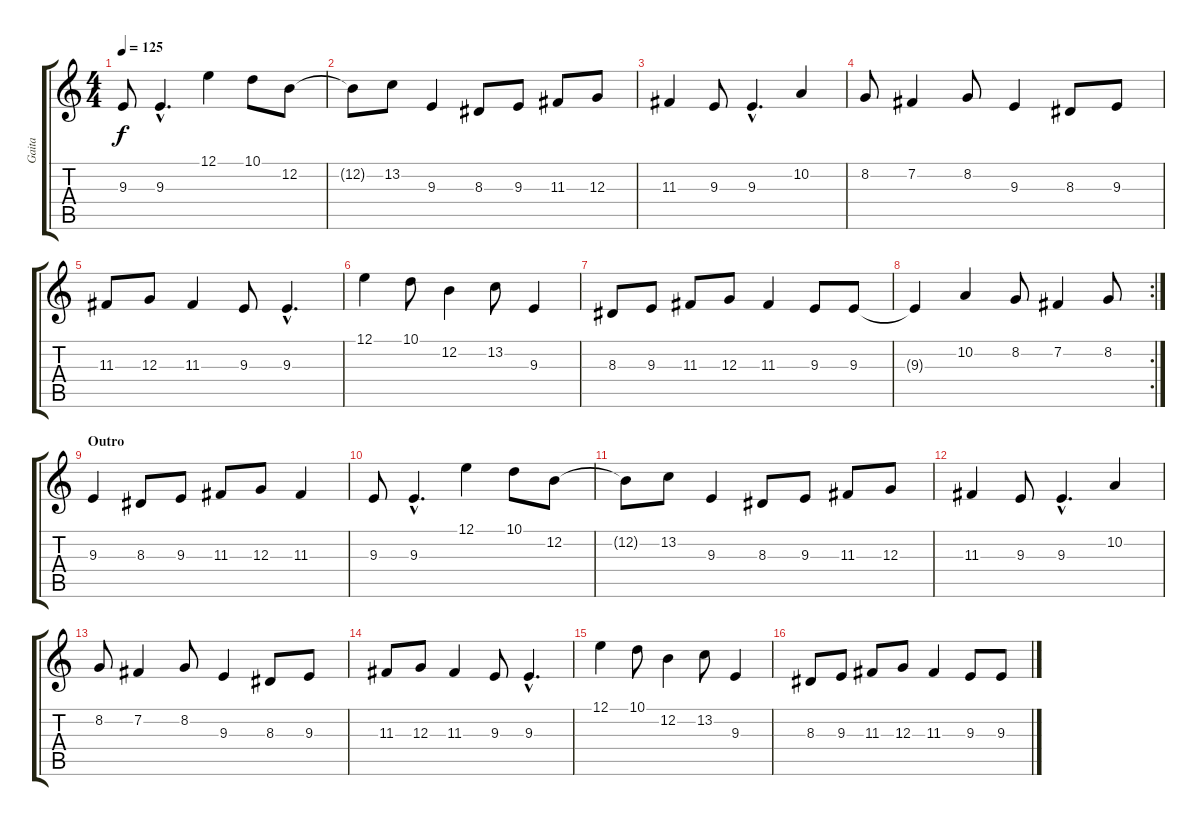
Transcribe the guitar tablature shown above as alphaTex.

\track ("Gaita" "Gaita") {instrument sitar}
\staff {score tabs}
\tuning (E4 B3 G3 D3 A2 E2) {hide}
\ts (4 4)
\tempo 125
\clef g2
\ks c
9.3.8{dy f} 9.3{hac}.4{d} 12.1.4 10.1.8 12.2.8 |
12.2{t}.8 13.2.8 9.3.4 8.3.8 9.3.8 11.3.8 12.3.8 |
11.3.4 9.3.8 9.3{hac}.4{d} 10.2.4 |
8.2.8 7.2.4 8.2.8 9.3.4 8.3.8 9.3.8 |
11.3.8 12.3.8 11.3.4 9.3.8 9.3{hac}.4{d} |
12.1.4 10.1.8 12.2.4 13.2.8 9.3.4 |
8.3.8 9.3.8 11.3.8 12.3.8 11.3.4 9.3.8 9.3.8 |
\rc 2
9.3{t}.4 10.2.4 8.2.8 7.2.4 8.2.8 |
\section ("" "Outro")
9.3.4 8.3.8 9.3.8 11.3.8 12.3.8 11.3.4 |
9.3.8 9.3{hac}.4{d} 12.1.4 10.1.8 12.2.8 |
12.2{t}.8 13.2.8 9.3.4 8.3.8 9.3.8 11.3.8 12.3.8 |
11.3.4 9.3.8 9.3{hac}.4{d} 10.2.4 |
8.2.8 7.2.4 8.2.8 9.3.4 8.3.8 9.3.8 |
11.3.8 12.3.8 11.3.4 9.3.8 9.3{hac}.4{d} |
12.1.4 10.1.8 12.2.4 13.2.8 9.3.4 |
8.3.8 9.3.8 11.3.8 12.3.8 11.3.4 9.3.8 9.3.8
